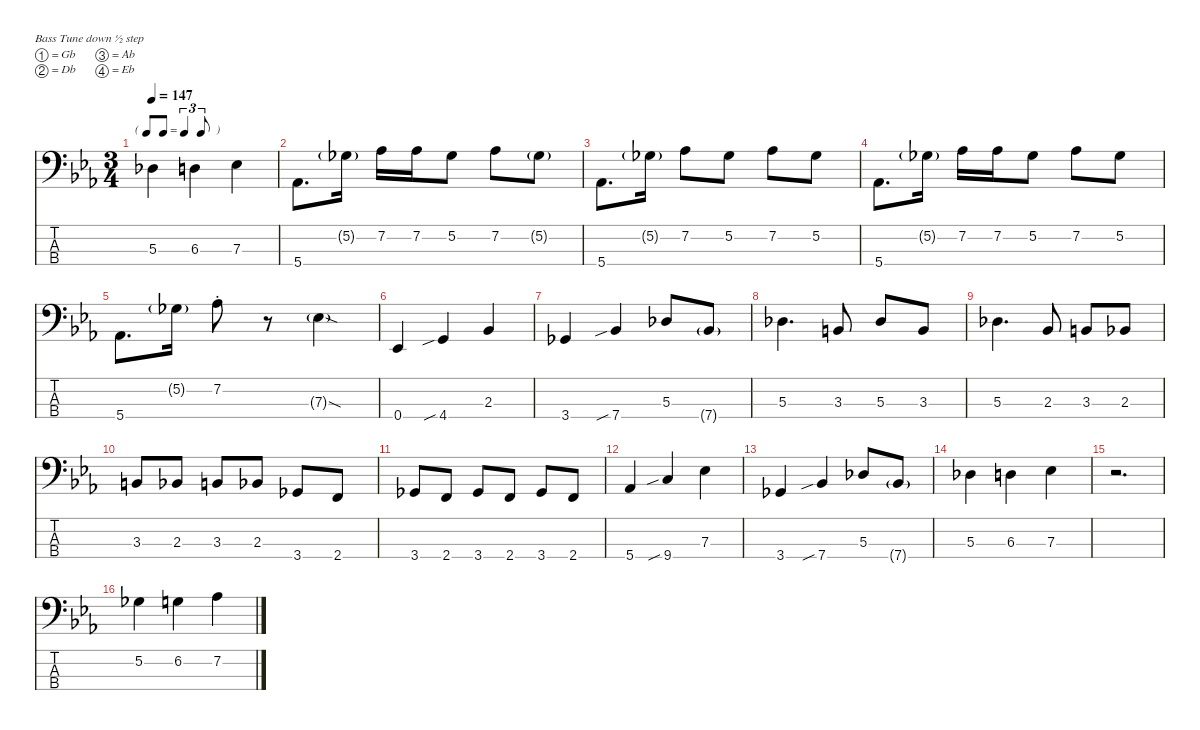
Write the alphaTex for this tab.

\defaultSystemsLayout 4
\hideDynamics
\bracketExtendMode nobrackets
\singleTrackTrackNamePolicy hidden
\multiTrackTrackNamePolicy hidden
\firstSystemTrackNameMode fullname
\firstSystemTrackNameOrientation horizontal
\otherSystemsTrackNameOrientation horizontal
\track ("Bass" "el.bs.") {defaultSystemsLayout 8 instrument electricbassfinger}
\staff {score tabs}
\tuning (Gb2 Db2 Ab1 Eb1)
\ts (3 4)
\tf triplet8th
\tempo 147
\clef f4
\ks eb
5.3{acc b}.4{dy f beam Down} 6.3{acc forcenatural}.4{beam Down} 7.3{acc b}.4{beam Down} |
5.4{acc b}.8{d beam Down} 5.2{g acc b}.16{dy mf beam Down} 7.2{acc b}.16{dy f beam Down} 7.2{acc b}.16{beam Down} 5.2{acc b}.8{beam Down} 7.2{acc b}.8{beam Down} 5.2{g acc b}.8{dy mf beam Down} |
5.4{acc b}.8{d dy f beam Down} 5.2{g acc b}.16{dy mf beam Down} 7.2{acc b}.8{dy f beam Down} 5.2{acc b}.8{beam Down} 7.2{acc b}.8{beam Down} 5.2{acc b}.8{beam Down} |
5.4{acc b}.8{d beam Down} 5.2{g acc b}.16{dy mf beam Down} 7.2{acc b}.16{dy f beam Down} 7.2{acc b}.16{beam Down} 5.2{acc b}.8{beam Down} 7.2{acc b}.8{beam Down} 5.2{acc b}.8{beam Down} |
5.4{acc b}.8{d beam Down} 5.2{g acc b}.16{dy mf beam Down} 7.2{st acc b}.8{dy f beam Down} r.8{beam Down} 7.3{sod g acc b}.4{dy mf beam Down} |
0.4{acc b}.4{dy f beam Up} 4.4{sib acc forcenatural}.4{beam Up} 2.3{acc b}.4{beam Up} |
3.4{acc b}.4{beam Up} 7.4{sib acc b}.4{beam Up} 5.3{acc b}.8{beam Up} 7.4{g acc b}.8{dy mf beam Up} |
5.3{acc b}.4{d dy f beam Down} 3.3{acc forcenatural}.8{beam Up} 5.3{acc b}.8{beam Up} 3.3{acc forcenatural}.8{beam Up} |
5.3{acc b}.4{d beam Down} 2.3{acc b}.8{beam Up} 3.3{acc forcenatural}.8{beam Up} 2.3{acc b}.8{beam Up} |
3.3{acc forcenatural}.8{beam Up} 2.3{acc b}.8{beam Up} 3.3{acc forcenatural}.8{beam Up} 2.3{acc b}.8{beam Up} 3.4{acc b}.8{beam Up} 2.4{acc forcenatural}.8{beam Up} |
3.4{acc b}.8{beam Up} 2.4{acc forcenatural}.8{beam Up} 3.4{acc b}.8{beam Up} 2.4{acc forcenatural}.8{beam Up} 3.4{acc b}.8{beam Up} 2.4{acc forcenatural}.8{beam Up} |
5.4{acc b}.4{beam Up} 9.4{sib acc forcenatural}.4{beam Up} 7.3{acc b}.4{beam Down} |
3.4{acc b}.4{beam Up} 7.4{sib acc b}.4{beam Up} 5.3{acc b}.8{beam Up} 7.4{g acc b}.8{dy mf beam Up} |
5.3{acc b}.4{dy f beam Down} 6.3{acc forcenatural}.4{beam Down} 7.3{acc b}.4{beam Down} |
r.2{d beam Down} |
5.2{acc b}.4{beam Down} 6.2{acc forcenatural}.4{beam Down} 7.2{acc b}.4{beam Down}
